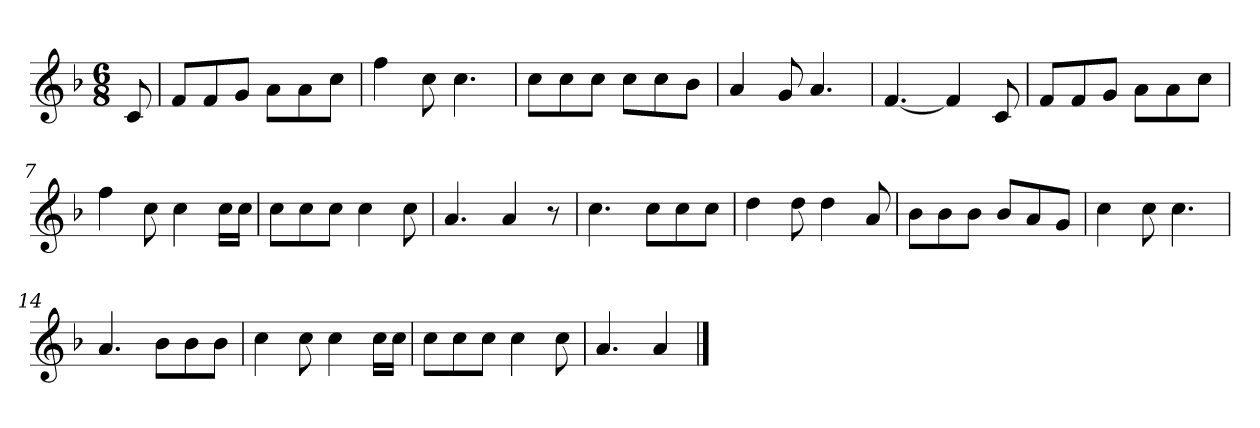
**kern
*part1
*staff1
*k[b-]
*M6/8
*MM120
=
8c
=1
8fL
8f
8gJ
8aL
8a
8ccJ
=2
4ff
8cc
4.cc
=3
8ccL
8cc
8ccJ
8ccL
8cc
8b-J
=4
4a
8g
4.a
=5
[4.f
4f]
8c
=6
8fL
8f
8gJ
8aL
8a
8ccJ
=7
4ff
8cc
4cc
16ccLL
16ccJJ
=8
8ccL
8cc
8ccJ
4cc
8cc
=9
4.a
4a
8r
=10
4.cc
8ccL
8cc
8ccJ
=11
4dd
8dd
4dd
8a
=12
8b-L
8b-
8b-J
8b-L
8a
8gJ
=13
4cc
8cc
4.cc
=14
4.a
8b-L
8b-
8b-J
=15
4cc
8cc
4cc
16ccLL
16ccJJ
=16
8ccL
8cc
8ccJ
4cc
8cc
=17
4.a
4a
==
*-
